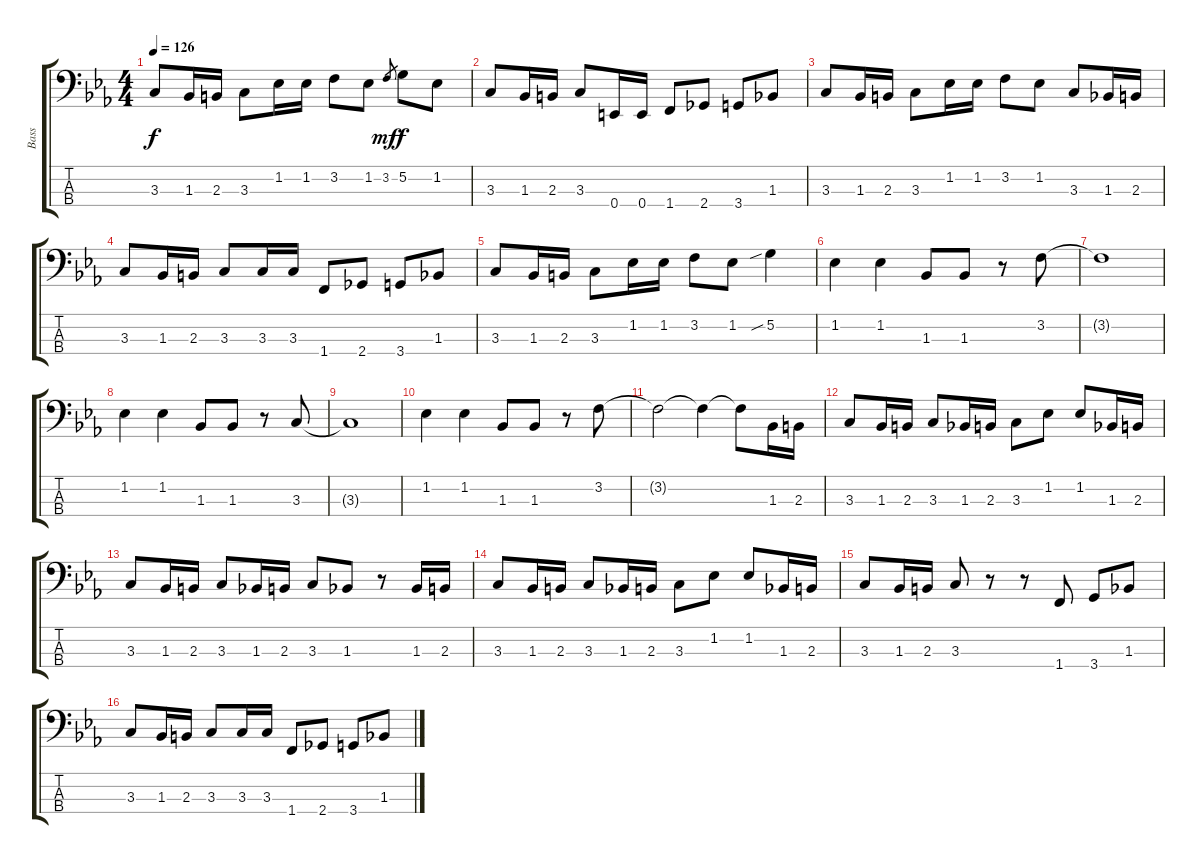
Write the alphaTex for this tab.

\track ("Bass" "Bass") {instrument electricbasspick}
\staff {score tabs}
\tuning (G2 D2 A1 E1) {hide}
\ts (4 4)
\tempo 126
\clef f4
\ks eb
3.3.8{dy f} 1.3.16 2.3.16 3.3.8 1.2.16 1.2.16 3.2.8 1.2.8 3.2.8{gr dy mf} 5.2.8{dy f} 1.2.8 |
3.3.8 1.3.16 2.3.16 3.3.8 0.4.16 0.4.16 1.4.8 2.4.8 3.4.8 1.3.8 |
3.3.8 1.3.16 2.3.16 3.3.8 1.2.16 1.2.16 3.2.8 1.2.8 3.3.8 1.3.16 2.3.16 |
3.3.8 1.3.16 2.3.16 3.3.8 3.3.16 3.3.16 1.4.8 2.4.8 3.4.8 1.3.8 |
3.3.8 1.3.16 2.3.16 3.3.8 1.2.16 1.2.16 3.2.8 1.2.8 5.2{sib}.4 |
1.2.4 1.2.4 1.3.8 1.3.8 r.8 3.2.8 |
3.2{t}.1 |
1.2.4 1.2.4 1.3.8 1.3.8 r.8 3.3.8 |
3.3{t}.1 |
1.2.4 1.2.4 1.3.8 1.3.8 r.8 3.2.8 |
3.2{t}.2 3.2{t}.4 3.2{t}.8 1.3.16 2.3.16 |
3.3.8 1.3.16 2.3.16 3.3.8 1.3.16 2.3.16 3.3.8 1.2.8 1.2.8 1.3.16 2.3.16 |
3.3.8 1.3.16 2.3.16 3.3.8 1.3.16 2.3.16 3.3.8 1.3.8 r.8 1.3.16 2.3.16 |
3.3.8 1.3.16 2.3.16 3.3.8 1.3.16 2.3.16 3.3.8 1.2.8 1.2.8 1.3.16 2.3.16 |
3.3.8 1.3.16 2.3.16 3.3.8 r.8 r.8 1.4.8 3.4.8 1.3.8 |
3.3.8 1.3.16 2.3.16 3.3.8 3.3.16 3.3.16 1.4.8 2.4.8 3.4.8 1.3.8
